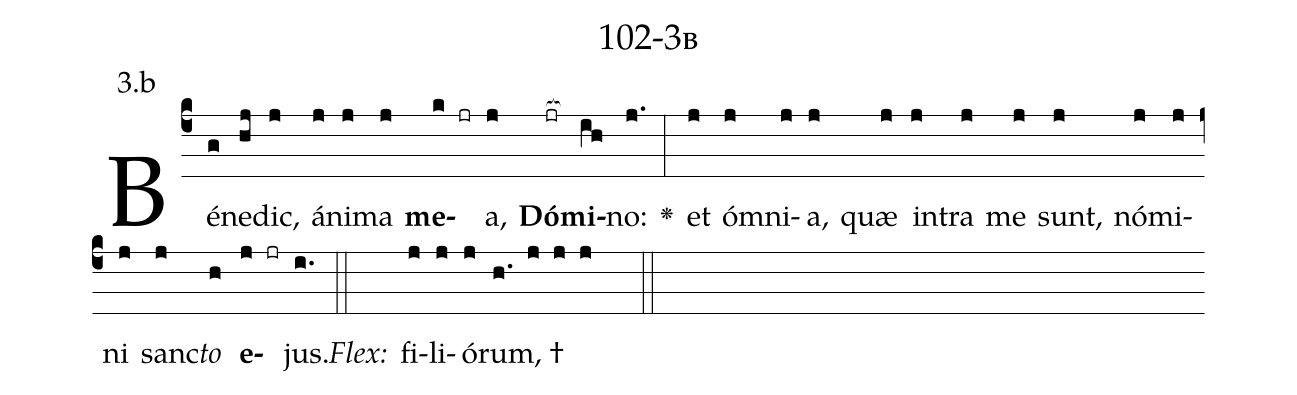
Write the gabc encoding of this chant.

name: 102-3b;
annotation: 3.b;
%%
(c4)Bé(g)ne(hj)dic,(j) á(j)ni(j)ma(j) <b>me</b>(k jr)a,(j) <b>Dó</b>(jr[ocb:1{])<b>mi</b>(ih[ocb:0}])no:(j.) <v>\greheightstar</v>(:) et(j) óm(j)ni(j)a,(j) quæ(j) in(j)tra(j) me(j) sunt,(j) nó(j)mi(j)ni(j) sanc(j)<i>to</i>(h) <b>e</b>(j jr)jus.(i.) (::)
<i>Flex:</i>()  fi(j)li(j)ó(j)rum, †(h. j j j  ::)

%E(j) u(j) o(j) u(h) a(j) e.(i.) (::)
